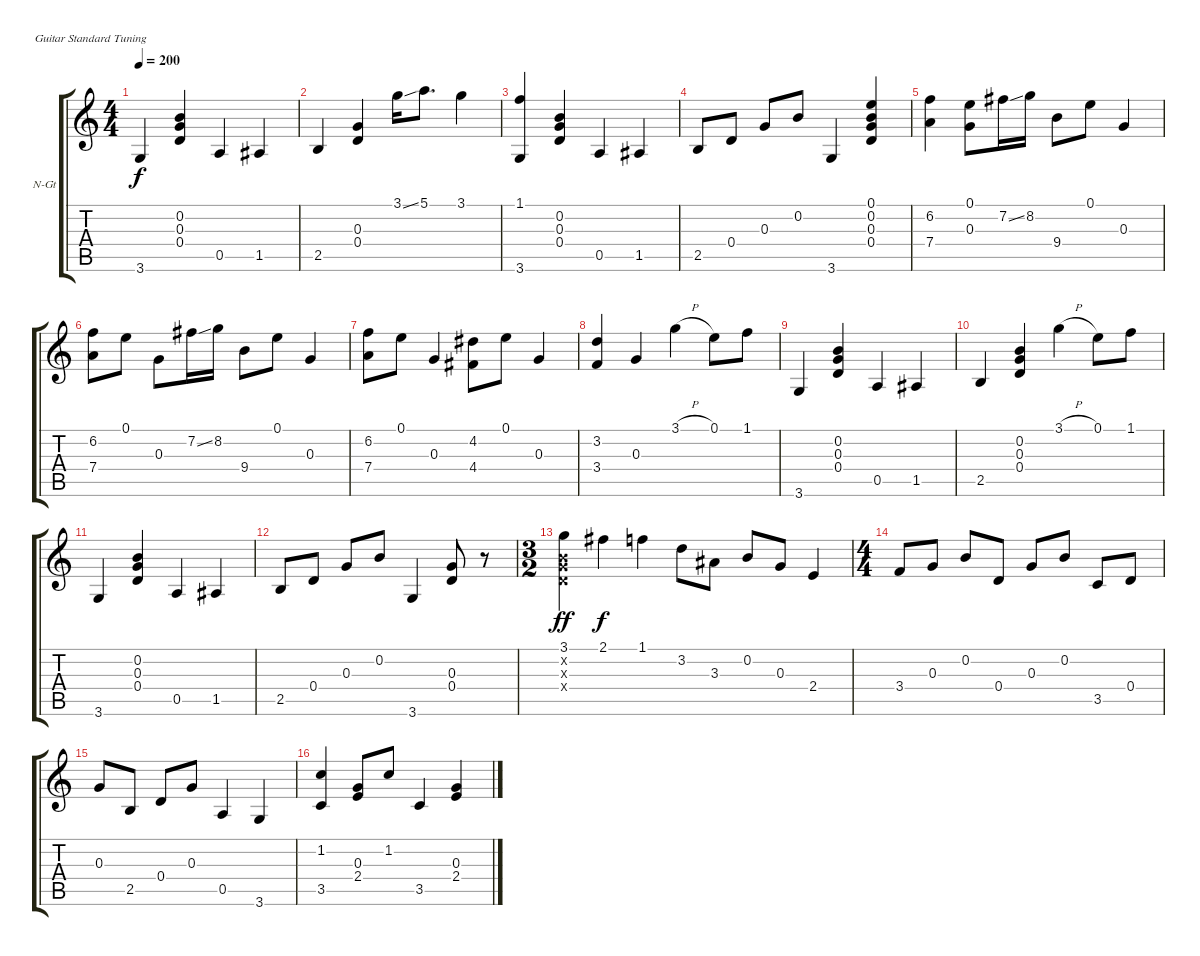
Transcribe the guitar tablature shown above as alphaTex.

\bracketExtendMode groupsimilarinstruments
\firstSystemTrackNameOrientation horizontal
\otherSystemsTrackNameOrientation horizontal
\track ("Guitar (nylon)" "N-Gt") {instrument acousticguitarnylon}
\staff {score tabs}
\tuning (E4 B3 G3 D3 A2 E2)
\ts (4 4)
\tempo 200
\clef g2
\ks c
3.6.4{dy f} (0.2 0.3 0.4).4 0.5.4 1.5.4 |
2.5.4 (0.3 0.4).4 3.1{ss}.16 5.1.8{d} 3.1.4 |
(1.1 3.6).4 (0.2 0.3 0.4).4 0.5.4 1.5.4 |
2.5.8 0.4.8 0.3.8 0.2.8 3.6.4 (0.1 0.2 0.3 0.4).4 |
(6.2 7.4).4 (0.1 0.3).8 7.2{ss}.16 8.2.16 9.4.8 0.1.8 0.3.4 |
(6.2 7.4).8 0.1.8 0.3.8 7.2{ss}.16 8.2.16 9.4.8 0.1.8 0.3.4 |
(6.2 7.4).8 0.1.8 0.3.4 (4.2 4.4).8 0.1.8 0.3.4 |
(3.2 3.4).4 0.3.4 3.1{h}.4 0.1.8 1.1.8 |
3.6.4 (0.2 0.3 0.4).4 0.5.4 1.5.4 |
2.5.4 (0.2 0.3 0.4).4 3.1{h}.4 0.1.8 1.1.8 |
3.6.4 (0.2 0.3 0.4).4 0.5.4 1.5.4 |
2.5.8 0.4.8 0.3.8 0.2.8 3.6.4 (0.3 0.4).8 r.8 |
\ts (3 2)
(3.1 0.2{x} 0.3{x} 0.4{x}).4{dy ff} 2.1.4{dy f} 1.1.4 3.2.8 3.3.8 0.2.8 0.3.8 2.4.4 |
\ts (4 4)
3.4.8 0.3.8 0.2.8 0.4.8 0.3.8 0.2.8 3.5.8 0.4.8 |
0.3.8 2.5.8 0.4.8 0.3.8 0.5.4 3.6.4 |
(1.2 3.5).4 (0.3 2.4).8 1.2.8 3.5.4 (0.3 2.4).4
